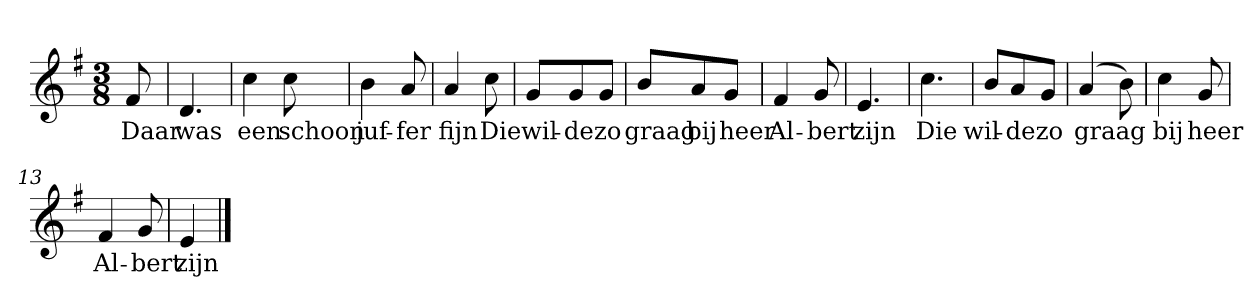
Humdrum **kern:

**kern	**text
*part1	*part1
*staff1	*staff1
*clefG2	*
*k[f#]	*
*e:	*
*M3/8	*
*MM120	*
=	=
8f#	Daar
=1	=1
4.d	was
=2	=2
4cc	een
8cc	schoon
=3	=3
4b	juf-
8a	-fer
=4	=4
4a	fijn
8cc	Die
=5	=5
8g/L	wil-
8g/	-de
8g/J	zo
=6	=6
8b/L	graag
8a/	bij
8g/J	heer
=7	=7
4f#	Al-
8g	-bert
=8	=8
4.e	zijn
=9	=9
4.cc	Die
=10	=10
8b/L	wil-
8a/	-de
8g/J	zo
=11	=11
(4a	graag
8b)	.
=12	=12
4cc	bij
8g	heer
=13	=13
4f#	Al-
8g	-bert
=14	=14
4e	zijn
==	==
*-	*-
